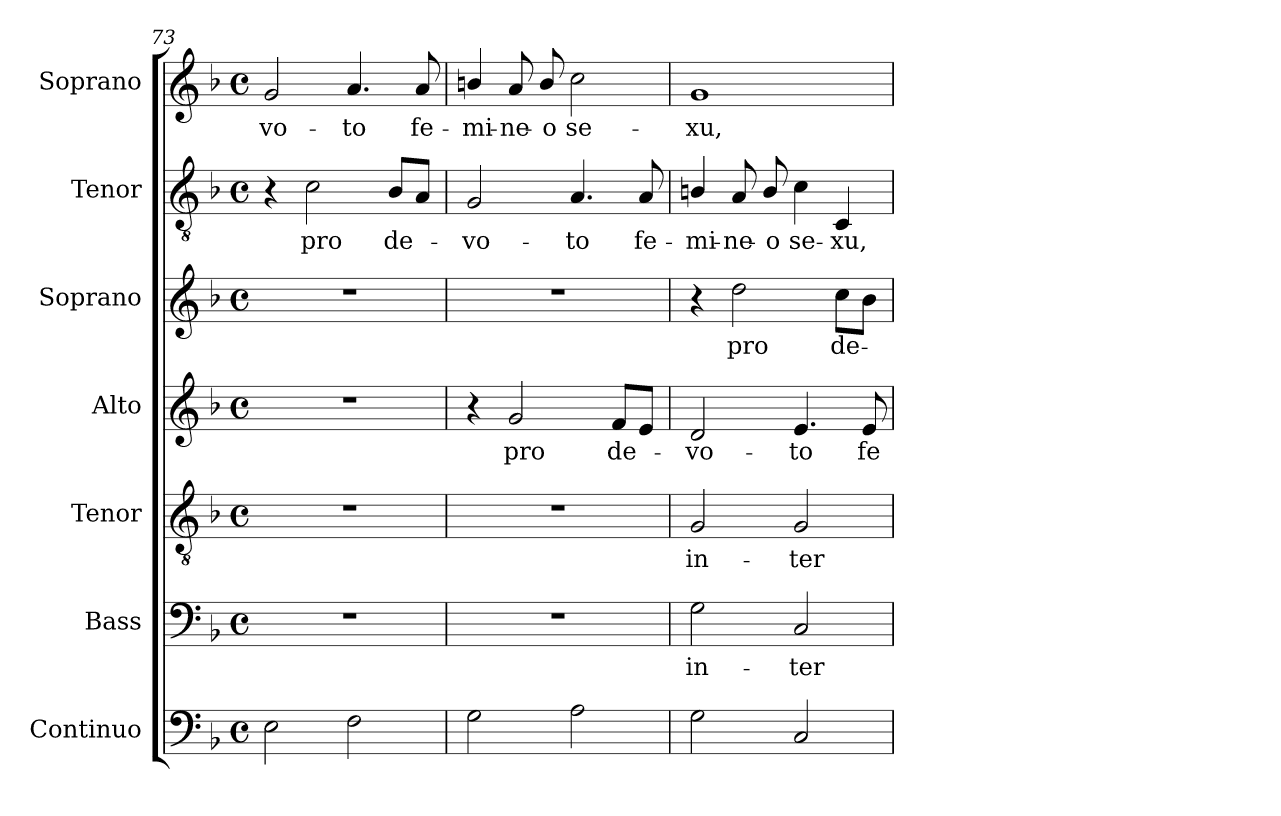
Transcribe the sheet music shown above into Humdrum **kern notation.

**kern	**kern	**text	**kern	**text	**kern	**text	**kern	**text	**kern	**text	**kern	**text
*part7	*part6	*part6	*part5	*part5	*part4	*part4	*part3	*part3	*part2	*part2	*part1	*part1
*staff7	*staff6	*staff6	*staff5	*staff5	*staff4	*staff4	*staff3	*staff3	*staff2	*staff2	*staff1	*staff1
*I"Continuo	*I"Bass	*	*I"Tenor	*	*I"Alto	*	*I"Soprano	*	*I"Tenor	*	*I"Soprano	*
*I'Cont.	*I'B.	*	*I'T.	*	*I'A.	*	*I'S.	*	*I'T.	*	*I'S.	*
*clefF4	*clefF4	*	*clefGv2	*	*clefG2	*	*clefG2	*	*clefGv2	*	*clefG2	*
*	*	*	*ITrd7c12	*	*	*	*	*	*ITrd7c12	*	*	*
*k[b-]	*k[b-]	*	*k[b-]	*	*k[b-]	*	*k[b-]	*	*k[b-]	*	*k[b-]	*
*F:	*F:	*	*F:	*	*F:	*	*F:	*	*F:	*	*F:	*
*M4/4	*M4/4	*	*M4/4	*	*M4/4	*	*M4/4	*	*M4/4	*	*M4/4	*
*met(c)	*met(c)	*	*met(c)	*	*met(c)	*	*met(c)	*	*met(c)	*	*met(c)	*
=73	=73	=73	=73	=73	=73	=73	=73	=73	=73	=73	=73	=73
!	!	!	!	!	!	!	!	!	!	!	!	!LO:LY:b:color=#000000
2Ei\	1r	.	1r	.	1r	.	1r	.	4r	.	2gi/	-vo-
!	!	!	!	!	!	!	!	!	!	!LO:LY:b:color=#000000	!	!
.	.	.	.	.	.	.	.	.	2Ci\	pro	.	.
!	!	!	!	!	!	!	!	!	!	!	!	!LO:LY:b:color=#000000
2Fi\	.	.	.	.	.	.	.	.	.	.	4.ai/	-to
!	!	!	!	!	!	!	!	!	!	!LO:LY:b:color=#000000	!	!
.	.	.	.	.	.	.	.	.	8BB-i/L	de-	.	.
!	!	!	!	!	!	!	!	!	!	!	!	!LO:LY:b:color=#000000
.	.	.	.	.	.	.	.	.	8AAi/J	.	8ai/	fe-
=74	=74	=74	=74	=74	=74	=74	=74	=74	=74	=74	=74	=74
!	!	!	!	!	!	!	!	!	!	!LO:LY:b:color=#000000	!	!
!	!	!	!	!	!	!	!	!	!	!	!	!LO:LY:b:color=#000000
2Gi\	1r	.	1r	.	4r	.	1r	.	2GGi/	-vo-	4bni/	-mi-
!	!	!	!	!	!	!LO:LY:b:color=#000000	!	!	!	!	!	!
!	!	!	!	!	!	!	!	!	!	!	!	!LO:LY:b:color=#000000
.	.	.	.	.	2gi/	pro	.	.	.	.	8ai/	-ne-
!	!	!	!	!	!	!	!	!	!	!	!	!LO:LY:b:color=#000000
.	.	.	.	.	.	.	.	.	.	.	8bi/	-o
!	!	!	!	!	!	!	!	!	!	!LO:LY:b:color=#000000	!	!
!	!	!	!	!	!	!	!	!	!	!	!	!LO:LY:b:color=#000000
2Ai\	.	.	.	.	.	.	.	.	4.AAi/	-to	2cci\	se-
!	!	!	!	!	!	!LO:LY:b:color=#000000	!	!	!	!	!	!
.	.	.	.	.	8fi/L	de-	.	.	.	.	.	.
!	!	!	!	!	!	!	!	!	!	!LO:LY:b:color=#000000	!	!
.	.	.	.	.	8ei/J	.	.	.	8AAi/	fe-	.	.
!!LO:LB:g=z
=75	=75	=75	=75	=75	=75	=75	=75	=75	=75	=75	=75	=75
!	!	!LO:LY:b:color=#000000	!	!	!	!	!	!	!	!	!	!
!	!	!	!	!LO:LY:b:color=#000000	!	!	!	!	!	!	!	!
!	!	!	!	!	!	!LO:LY:b:color=#000000	!	!	!	!	!	!
!	!	!	!	!	!	!	!	!	!	!LO:LY:b:color=#000000	!	!
!	!	!	!	!	!	!	!	!	!	!	!	!LO:LY:b:color=#000000
2Gi\	2Gi\	in-	2GGi/	in-	2di/	-vo-	4r	.	4BBni/	-mi-	1gi	-xu,
!	!	!	!	!	!	!	!	!LO:LY:b:color=#000000	!	!	!	!
!	!	!	!	!	!	!	!	!	!	!LO:LY:b:color=#000000	!	!
.	.	.	.	.	.	.	2ddi\	pro	8AAi/	-ne-	.	.
!	!	!	!	!	!	!	!	!	!	!LO:LY:b:color=#000000	!	!
.	.	.	.	.	.	.	.	.	8BBi/	-o	.	.
!	!	!LO:LY:b:color=#000000	!	!	!	!	!	!	!	!	!	!
!	!	!	!	!LO:LY:b:color=#000000	!	!	!	!	!	!	!	!
!	!	!	!	!	!	!LO:LY:b:color=#000000	!	!	!	!	!	!
!	!	!	!	!	!	!	!	!	!	!LO:LY:b:color=#000000	!	!
2Ci/	2Ci/	-ter-	2GGi/	-ter-	4.ei/	-to	.	.	4Ci\	se-	.	.
!	!	!	!	!	!	!	!	!LO:LY:b:color=#000000	!	!	!	!
!	!	!	!	!	!	!	!	!	!	!LO:LY:b:color=#000000	!	!
.	.	.	.	.	.	.	8cci\L	de-	4CCi/	-xu,	.	.
!	!	!	!	!	!	!LO:LY:b:color=#000000	!	!	!	!	!	!
.	.	.	.	.	8ei/	fe-	8b-i\J	.	.	.	.	.
=	=	=	=	=	=	=	=	=	=	=	=	=
*-	*-	*-	*-	*-	*-	*-	*-	*-	*-	*-	*-	*-
